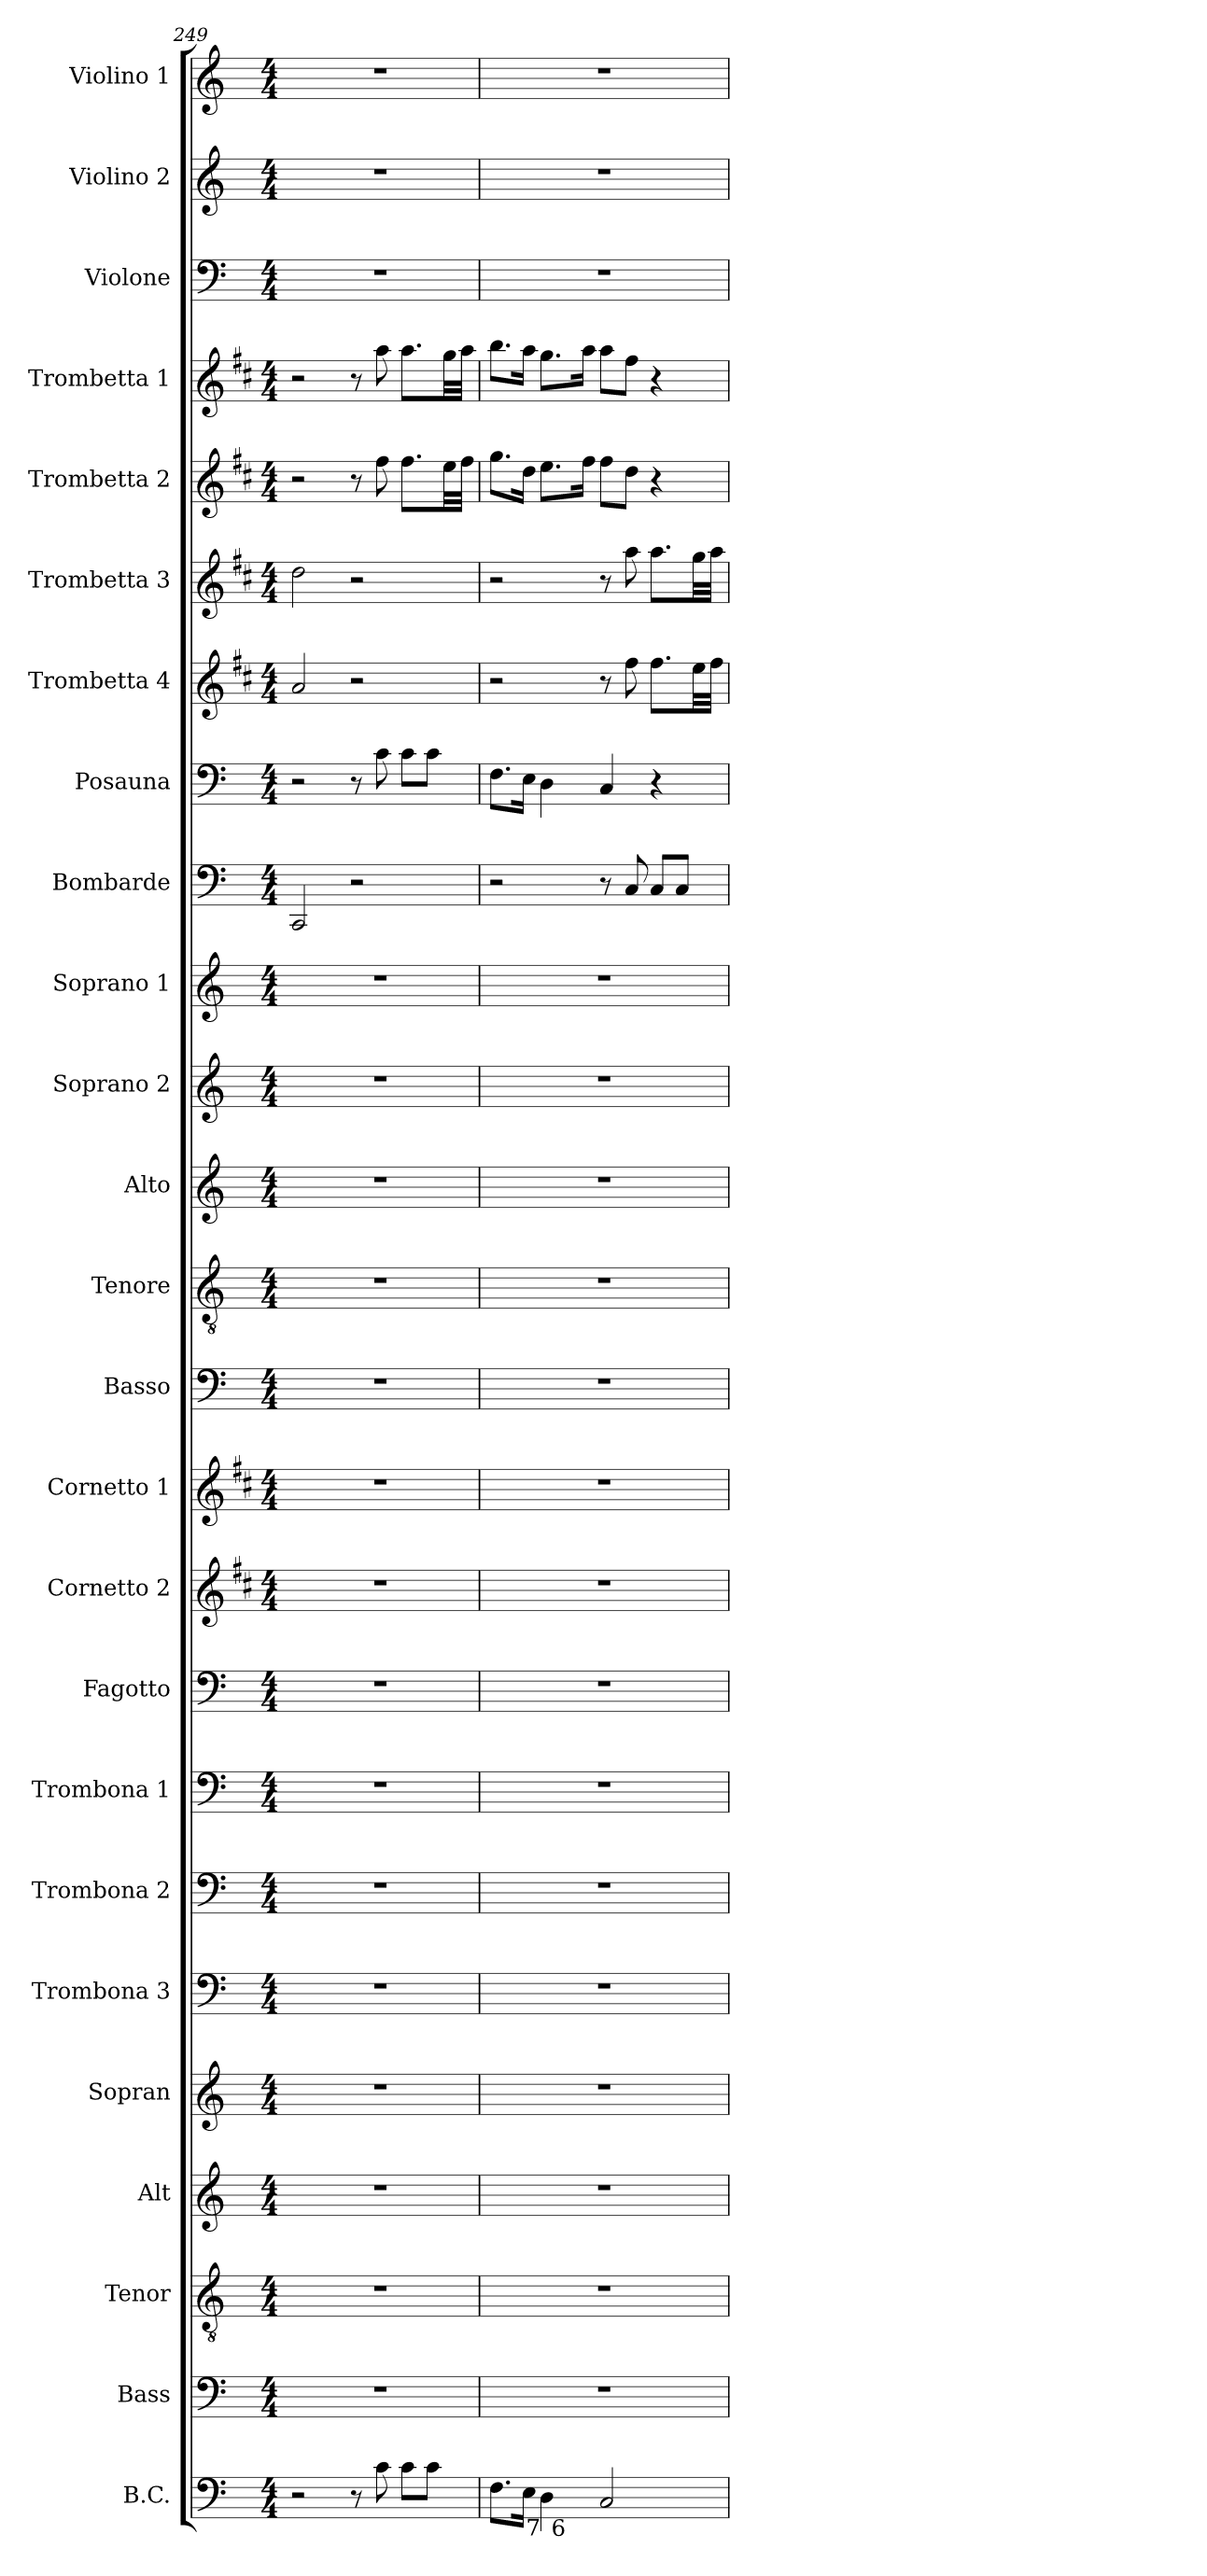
**kern	**kern	**kern	**kern	**kern	**kern	**kern	**kern	**kern	**kern	**kern	**kern	**kern	**kern	**kern	**kern	**kern	**kern	**kern	**kern	**kern	**kern	**kern	**kern	**kern
*part25	*part24	*part23	*part22	*part21	*part20	*part19	*part18	*part17	*part16	*part15	*part14	*part13	*part12	*part11	*part10	*part9	*part8	*part7	*part6	*part5	*part4	*part3	*part2	*part1
*staff25	*staff24	*staff23	*staff22	*staff21	*staff20	*staff19	*staff18	*staff17	*staff16	*staff15	*staff14	*staff13	*staff12	*staff11	*staff10	*staff9	*staff8	*staff7	*staff6	*staff5	*staff4	*staff3	*staff2	*staff1
*I"B.C.	*I"Bass	*I"Tenor	*I"Alt	*I"Sopran	*I"Trombona 3	*I"Trombona 2	*I"Trombona 1	*I"Fagotto	*I"Cornetto 2	*I"Cornetto 1	*I"Basso	*I"Tenore	*I"Alto	*I"Soprano 2	*I"Soprano 1	*I"Bombarde	*I"Posauna	*I"Trombetta 4	*I"Trombetta 3	*I"Trombetta 2	*I"Trombetta 1	*I"Violone	*I"Violino 2	*I"Violino 1
*I'B.C.	*I'B.	*I'T.	*I'A.	*I'S.	*I'Tbn. 2	*I'Tbn. 2	*I'Tbn. 1	*I'Fag.	*I'Cor. 2	*I'Cor. 1	*I'B.	*I'T.	*I'A.	*I'S.	*I'S.	*	*	*	*	*	*	*	*I'Vl. 2	*I'Vl. 1
*clefF4	*clefF4	*clefGv2	*clefG2	*clefG2	*clefF4	*clefF4	*clefF4	*clefF4	*clefG2	*clefG2	*clefF4	*clefGv2	*clefG2	*clefG2	*clefG2	*clefF4	*clefF4	*clefG2	*clefG2	*clefG2	*clefG2	*clefF4	*clefG2	*clefG2
*	*	*ITrd7c12	*	*	*	*	*	*	*ITrd1c2	*ITrd1c2	*	*ITrd7c12	*	*	*	*	*	*ITrd1c2	*ITrd1c2	*ITrd1c2	*ITrd1c2	*	*	*
*k[]	*k[]	*k[]	*k[]	*k[]	*k[]	*k[]	*k[]	*k[]	*k[]	*k[]	*k[]	*k[]	*k[]	*k[]	*k[]	*k[]	*k[]	*k[]	*k[]	*k[]	*k[]	*k[]	*k[]	*k[]
*C:	*C:	*C:	*C:	*C:	*C:	*C:	*C:	*C:	*C:	*C:	*C:	*C:	*C:	*C:	*C:	*C:	*C:	*C:	*C:	*C:	*C:	*C:	*C:	*C:
*M4/4	*M4/4	*M4/4	*M4/4	*M4/4	*M4/4	*M4/4	*M4/4	*M4/4	*M4/4	*M4/4	*M4/4	*M4/4	*M4/4	*M4/4	*M4/4	*M4/4	*M4/4	*M4/4	*M4/4	*M4/4	*M4/4	*M4/4	*M4/4	*M4/4
=249	=249	=249	=249	=249	=249	=249	=249	=249	=249	=249	=249	=249	=249	=249	=249	=249	=249	=249	=249	=249	=249	=249	=249	=249
2r	1r	1r	1r	1r	1r	1r	1r	1r	1r	1r	1r	1r	1r	1r	1r	2CCi/	2r	2gi/	2cci\	2r	2r	1r	1r	1r
8r	.	.	.	.	.	.	.	.	.	.	.	.	.	.	.	2r	8r	2r	2r	8r	8r	.	.	.
8ci\	.	.	.	.	.	.	.	.	.	.	.	.	.	.	.	.	8ci\	.	.	8eei\	8ggi\	.	.	.
8ci\L	.	.	.	.	.	.	.	.	.	.	.	.	.	.	.	.	8ci\L	.	.	8.eei\L	8.ggi\L	.	.	.
8ci\J	.	.	.	.	.	.	.	.	.	.	.	.	.	.	.	.	8ci\J	.	.	.	.	.	.	.
.	.	.	.	.	.	.	.	.	.	.	.	.	.	.	.	.	.	.	.	32ddi\LL	32ffi\LL	.	.	.
.	.	.	.	.	.	.	.	.	.	.	.	.	.	.	.	.	.	.	.	32eei\JJJ	32ggi\JJJ	.	.	.
=250	=250	=250	=250	=250	=250	=250	=250	=250	=250	=250	=250	=250	=250	=250	=250	=250	=250	=250	=250	=250	=250	=250	=250	=250
*^	*	*	*	*	*	*	*	*	*	*	*	*	*	*	*	*	*	*	*	*	*	*	*	*
8.Fi\L	4.ryy	1r	1r	1r	1r	1r	1r	1r	1r	1r	1r	1r	1r	1r	1r	1r	2r	8.Fi\L	2r	2r	8.ffi\L	8.aai\L	1r	1r	1r
16Ei\Jk	.	.	.	.	.	.	.	.	.	.	.	.	.	.	.	.	.	16Ei\Jk	.	.	16cci\Jk	16ggi\Jk	.	.	.
!LO:TX:b:rj:t=7	!	!	!	!	!	!	!	!	!	!	!	!	!	!	!	!	!	!	!	!	!	!	!	!	!
4Di\	.	.	.	.	.	.	.	.	.	.	.	.	.	.	.	.	.	4Di\	.	.	8.ddi\L	8.ffi\L	.	.	.
!	!LO:TX:b:rj:t=6	!	!	!	!	!	!	!	!	!	!	!	!	!	!	!	!	!	!	!	!	!	!	!	!
.	2ryy	.	.	.	.	.	.	.	.	.	.	.	.	.	.	.	.	.	.	.	.	.	.	.	.
.	.	.	.	.	.	.	.	.	.	.	.	.	.	.	.	.	.	.	.	.	16eei\Jk	16ggi\Jk	.	.	.
2Ci/	.	.	.	.	.	.	.	.	.	.	.	.	.	.	.	.	8r	4Ci/	8r	8r	8eei\L	8ggi\L	.	.	.
.	.	.	.	.	.	.	.	.	.	.	.	.	.	.	.	.	8Ci/	.	8eei\	8ggi\	8cci\J	8eei\J	.	.	.
.	.	.	.	.	.	.	.	.	.	.	.	.	.	.	.	.	8Ci/L	4r	8.eei\L	8.ggi\L	4r	4r	.	.	.
.	8ryy	.	.	.	.	.	.	.	.	.	.	.	.	.	.	.	8Ci/J	.	.	.	.	.	.	.	.
.	.	.	.	.	.	.	.	.	.	.	.	.	.	.	.	.	.	.	32ddi\LL	32ffi\LL	.	.	.	.	.
.	.	.	.	.	.	.	.	.	.	.	.	.	.	.	.	.	.	.	32eei\JJJ	32ggi\JJJ	.	.	.	.	.
*v	*v	*	*	*	*	*	*	*	*	*	*	*	*	*	*	*	*	*	*	*	*	*	*	*	*
=	=	=	=	=	=	=	=	=	=	=	=	=	=	=	=	=	=	=	=	=	=	=	=	=
*-	*-	*-	*-	*-	*-	*-	*-	*-	*-	*-	*-	*-	*-	*-	*-	*-	*-	*-	*-	*-	*-	*-	*-	*-
